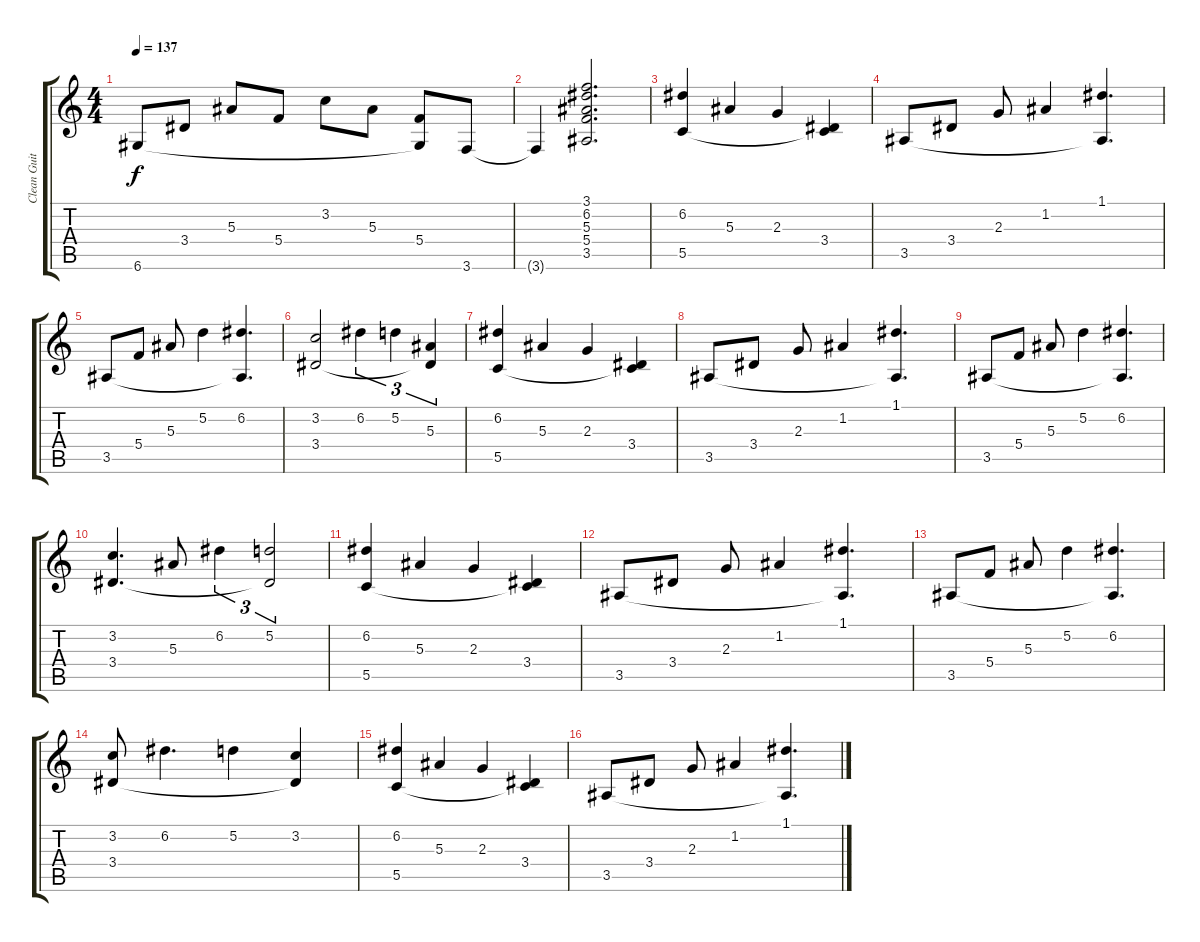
\track ("Clean Guitar" "Clean Guit") {instrument electricguitarclean}
\staff {score tabs}
\tuning (D4 A3 F3 C3 G2 D2) {hide}
\ts (4 4)
\tempo 137
\clef g2
\ks c
6.6.8{dy f} 3.4.8 5.3.8 5.4.8 3.2.8 5.3.8 (5.4 6.6{t}).8 3.6.8 |
3.6{t}.4 (3.1 6.2 5.3 5.4 3.5).2{d} |
(6.2 5.5).4{instrument electricguitarclean} 5.3.4 2.3.4 (3.4 5.5{t}).4 |
3.5.8 3.4.8 2.3.8 1.2.4 (1.1 3.5{t}).4{d} |
3.5.8 5.4.8 5.3.8 5.2.4 (6.2 3.5{t}).4{d} |
(3.2 3.4).2 6.2.4{tu (3 2)} 5.2.4{tu (3 2)} (5.3 3.4{t}).4{tu (3 2)} |
(6.2 5.5).4 5.3.4 2.3.4 (3.4 5.5{t}).4 |
3.5.8 3.4.8 2.3.8 1.2.4 (1.1 3.5{t}).4{d} |
3.5.8 5.4.8 5.3.8 5.2.4 (6.2 3.5{t}).4{d} |
(3.2 3.4).4{d} 5.3.8 6.2.4{tu (3 2)} (5.2 3.4{t}).2{tu (3 2)} |
(6.2 5.5).4 5.3.4 2.3.4 (3.4 5.5{t}).4 |
3.5.8 3.4.8 2.3.8 1.2.4 (1.1 3.5{t}).4{d} |
3.5.8 5.4.8 5.3.8 5.2.4 (6.2 3.5{t}).4{d} |
(3.2 3.4).8 6.2.4{d} 5.2.4 (3.2 3.4{t}).4 |
(6.2 5.5).4 5.3.4 2.3.4 (3.4 5.5{t}).4 |
3.5.8 3.4.8 2.3.8 1.2.4 (1.1 3.5{t}).4{d}
